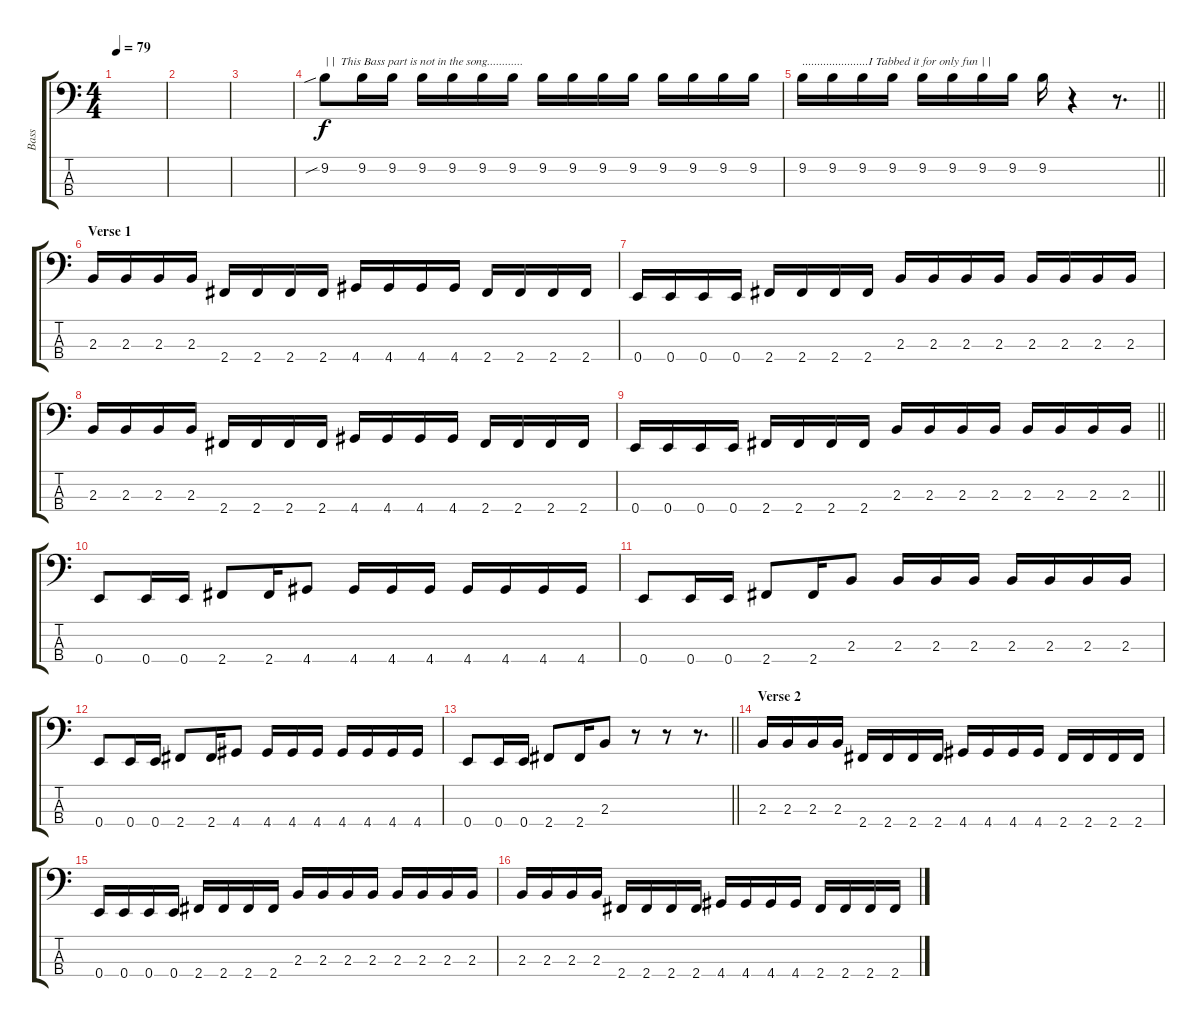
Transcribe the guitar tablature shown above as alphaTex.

\track ("Bass" "Bass") {instrument electricbassfinger}
\staff {score tabs}
\tuning (G2 D2 A1 E1) {hide}
\ts (4 4)
\tempo 79
\clef f4
\ks c
|
|
|
9.2{sib}.8{txt "| |  This Bass part is not in the song............"} 9.2.16 9.2.16 9.2.16 9.2.16 9.2.16 9.2.16 9.2.16 9.2.16 9.2.16 9.2.16 9.2.16 9.2.16 9.2.16 9.2.16 |
\barLineRight lightlight
9.2.16{txt "......................I Tabbed it for only fun | |"} 9.2.16 9.2.16 9.2.16 9.2.16 9.2.16 9.2.16 9.2.16 9.2.16 r.4 r.8{d} |
\section ("" "Verse 1")
2.3.16 2.3.16 2.3.16 2.3.16 2.4.16 2.4.16 2.4.16 2.4.16 4.4.16 4.4.16 4.4.16 4.4.16 2.4.16 2.4.16 2.4.16 2.4.16 |
0.4.16 0.4.16 0.4.16 0.4.16 2.4.16 2.4.16 2.4.16 2.4.16 2.3.16 2.3.16 2.3.16 2.3.16 2.3.16 2.3.16 2.3.16 2.3.16 |
2.3.16 2.3.16 2.3.16 2.3.16 2.4.16 2.4.16 2.4.16 2.4.16 4.4.16 4.4.16 4.4.16 4.4.16 2.4.16 2.4.16 2.4.16 2.4.16 |
\barLineRight lightlight
0.4.16 0.4.16 0.4.16 0.4.16 2.4.16 2.4.16 2.4.16 2.4.16 2.3.16 2.3.16 2.3.16 2.3.16 2.3.16 2.3.16 2.3.16 2.3.16 |
0.4.8 0.4.16 0.4.16 2.4.8 2.4.16 4.4.8 4.4.16 4.4.16 4.4.16 4.4.16 4.4.16 4.4.16 4.4.16 |
0.4.8 0.4.16 0.4.16 2.4.8 2.4.16 2.3.8 2.3.16 2.3.16 2.3.16 2.3.16 2.3.16 2.3.16 2.3.16 |
0.4.8 0.4.16 0.4.16 2.4.8 2.4.16 4.4.8 4.4.16 4.4.16 4.4.16 4.4.16 4.4.16 4.4.16 4.4.16 |
\barLineRight lightlight
0.4.8 0.4.16 0.4.16 2.4.8 2.4.16 2.3.8 r.8 r.8 r.8{d} |
\section ("" "Verse 2")
2.3.16 2.3.16 2.3.16 2.3.16 2.4.16 2.4.16 2.4.16 2.4.16 4.4.16 4.4.16 4.4.16 4.4.16 2.4.16 2.4.16 2.4.16 2.4.16 |
0.4.16 0.4.16 0.4.16 0.4.16 2.4.16 2.4.16 2.4.16 2.4.16 2.3.16 2.3.16 2.3.16 2.3.16 2.3.16 2.3.16 2.3.16 2.3.16 |
2.3.16 2.3.16 2.3.16 2.3.16 2.4.16 2.4.16 2.4.16 2.4.16 4.4.16 4.4.16 4.4.16 4.4.16 2.4.16 2.4.16 2.4.16 2.4.16
